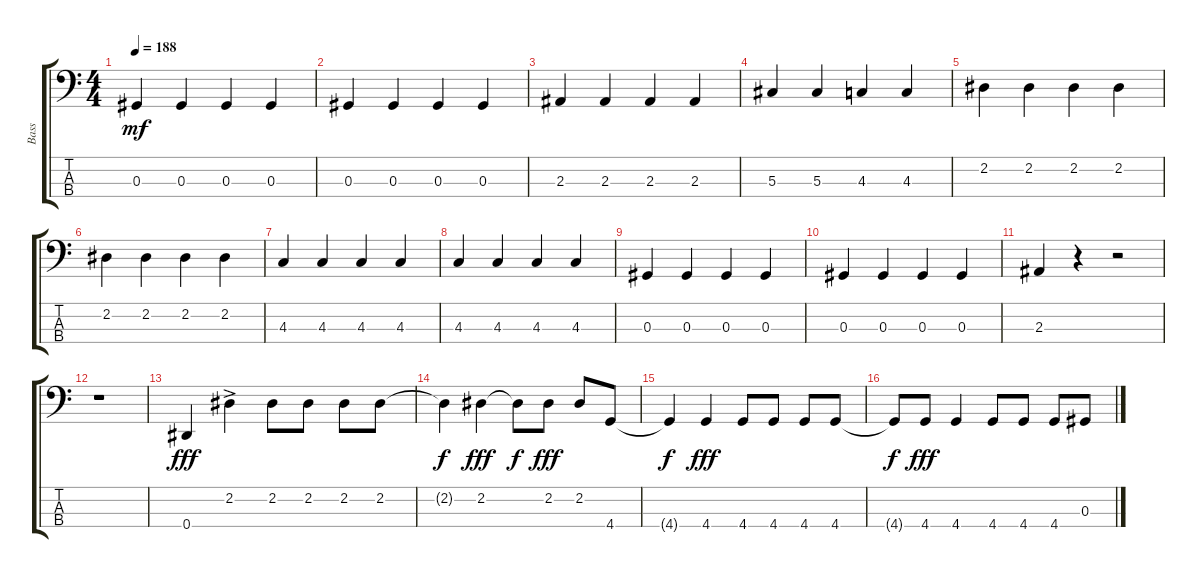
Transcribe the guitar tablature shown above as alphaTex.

\track ("Bass" "Bass") {instrument electricbassfinger}
\staff {score tabs}
\tuning (Gb2 Db2 Ab1 Eb1) {hide}
\ts (4 4)
\tempo 188
\clef f4
\ks c
0.3.4{dy mf} 0.3.4 0.3.4 0.3.4 |
0.3.4 0.3.4 0.3.4 0.3.4 |
2.3.4 2.3.4 2.3.4 2.3.4 |
5.3.4 5.3.4 4.3.4 4.3.4 |
2.2.4 2.2.4 2.2.4 2.2.4 |
2.2.4 2.2.4 2.2.4 2.2.4 |
4.3.4 4.3.4 4.3.4 4.3.4 |
4.3.4 4.3.4 4.3.4 4.3.4 |
0.3.4 0.3.4 0.3.4 0.3.4 |
0.3.4 0.3.4 0.3.4 0.3.4 |
2.3.4 r.4 r.2 |
r.1 |
0.4.4{dy fff} 2.2{ac}.4 2.2.8 2.2.8 2.2.8 2.2.8 |
2.2{t}.4{dy f} 2.2.4{dy fff} 2.2{t}.8{dy f} 2.2.8{dy fff} 2.2.8 4.4.8 |
4.4{t}.4{dy f} 4.4.4{dy fff} 4.4.8 4.4.8 4.4.8 4.4.8 |
4.4{t}.8{dy f} 4.4.8{dy fff} 4.4.4 4.4.8 4.4.8 4.4.8 0.3.8
